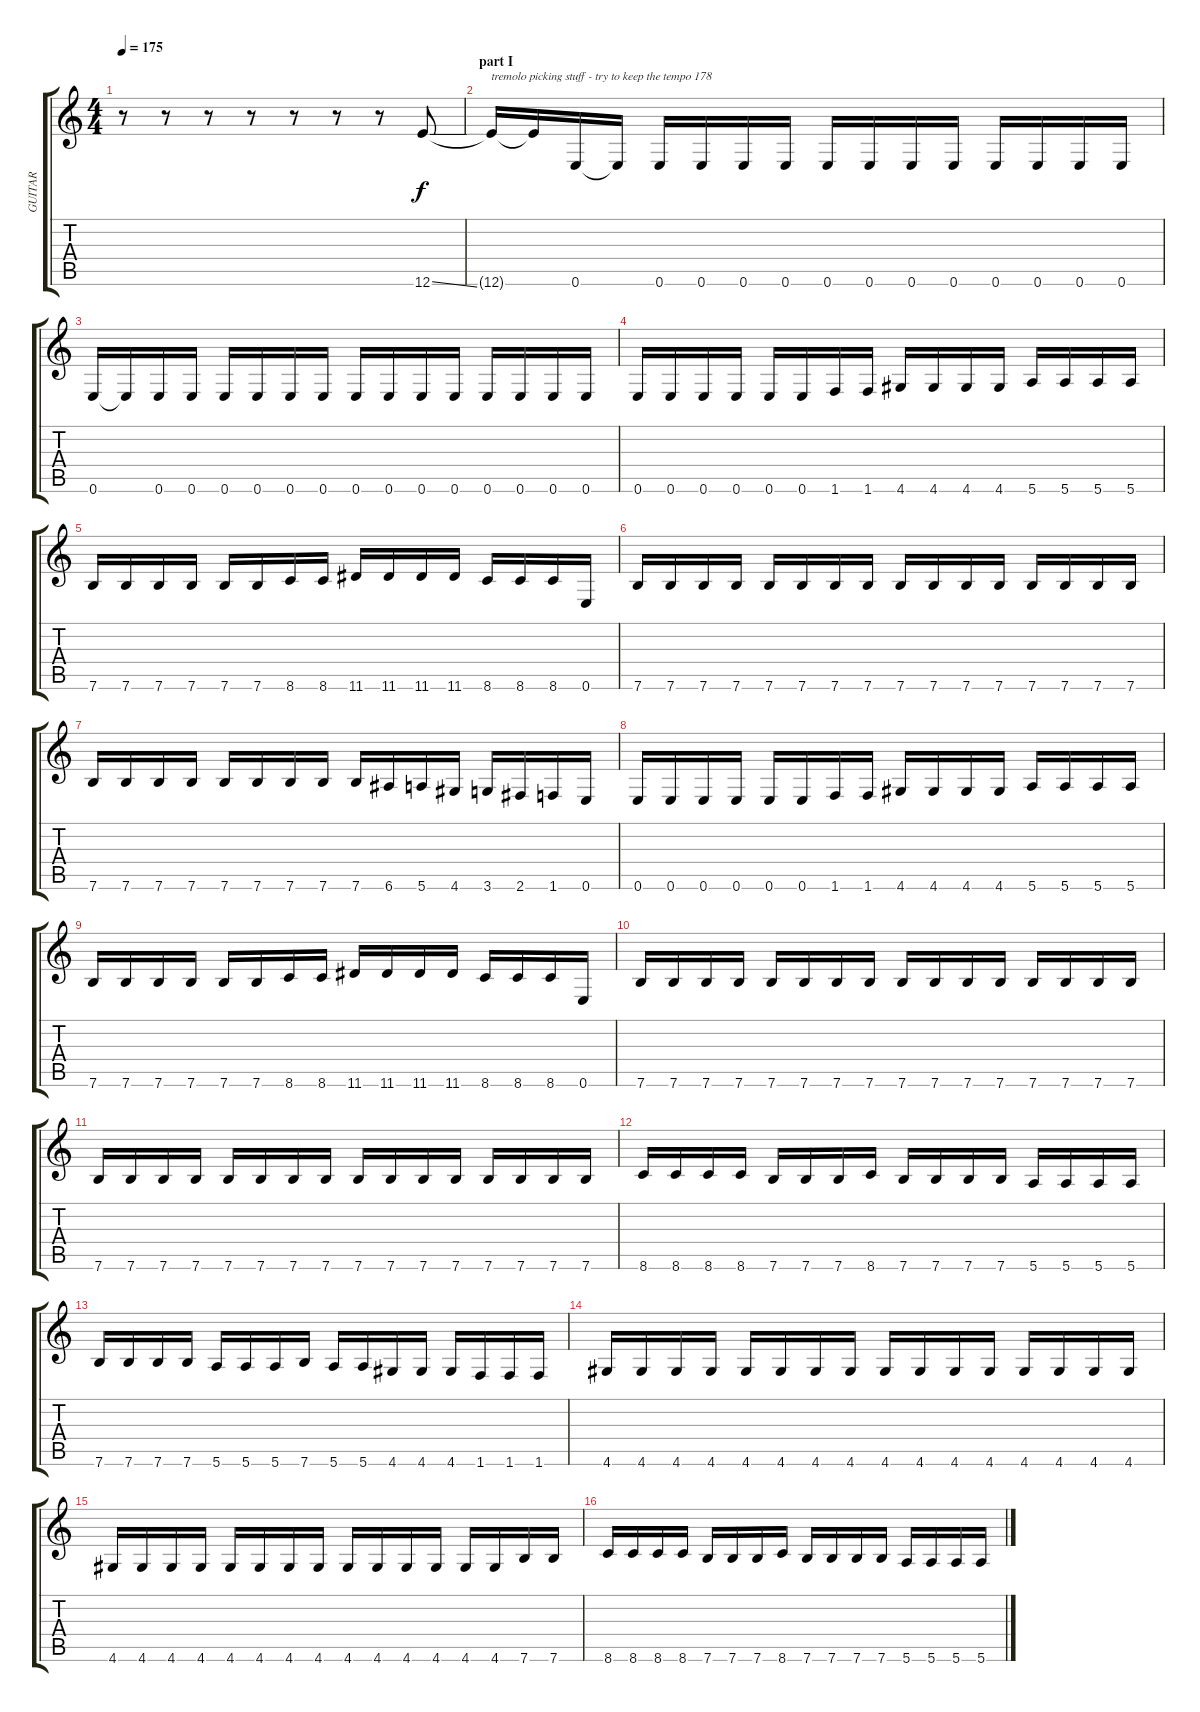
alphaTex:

\track ("GUITAR" "GUITAR") {instrument electricguitarclean}
\staff {score tabs}
\tuning (E4 B3 G3 D3 A2 E2) {hide}
\ts (4 4)
\tempo 175
\clef g2
\ks c
r.8{dy f instrument electricguitarclean} r.8 r.8 r.8 r.8 r.8 r.8 12.6{ss}.8 |
\section ("" "part I")
12.6{t}.16{txt "tremolo picking stuff - try to keep the tempo 178"} 12.6{t}.16 0.6.16 0.6{t}.16 0.6.16 0.6.16 0.6.16 0.6.16 0.6.16 0.6.16 0.6.16 0.6.16 0.6.16 0.6.16 0.6.16 0.6.16 |
0.6.16 0.6{t}.16 0.6.16 0.6.16 0.6.16 0.6.16 0.6.16 0.6.16 0.6.16 0.6.16 0.6.16 0.6.16 0.6.16 0.6.16 0.6.16 0.6.16 |
0.6.16 0.6.16 0.6.16 0.6.16 0.6.16 0.6.16 1.6.16 1.6.16 4.6.16 4.6.16 4.6.16 4.6.16 5.6.16 5.6.16 5.6.16 5.6.16 |
7.6.16 7.6.16 7.6.16 7.6.16 7.6.16 7.6.16 8.6.16 8.6.16 11.6.16 11.6.16 11.6.16 11.6.16 8.6.16 8.6.16 8.6.16 0.6.16 |
7.6.16 7.6.16 7.6.16 7.6.16 7.6.16 7.6.16 7.6.16 7.6.16 7.6.16 7.6.16 7.6.16 7.6.16 7.6.16 7.6.16 7.6.16 7.6.16 |
7.6.16 7.6.16 7.6.16 7.6.16 7.6.16 7.6.16 7.6.16 7.6.16 7.6.16 6.6.16 5.6.16 4.6.16 3.6.16 2.6.16 1.6.16 0.6.16 |
0.6.16 0.6.16 0.6.16 0.6.16 0.6.16 0.6.16 1.6.16 1.6.16 4.6.16 4.6.16 4.6.16 4.6.16 5.6.16 5.6.16 5.6.16 5.6.16 |
7.6.16 7.6.16 7.6.16 7.6.16 7.6.16 7.6.16 8.6.16 8.6.16 11.6.16 11.6.16 11.6.16 11.6.16 8.6.16 8.6.16 8.6.16 0.6.16 |
7.6.16 7.6.16 7.6.16 7.6.16 7.6.16 7.6.16 7.6.16 7.6.16 7.6.16 7.6.16 7.6.16 7.6.16 7.6.16 7.6.16 7.6.16 7.6.16 |
7.6.16 7.6.16 7.6.16 7.6.16 7.6.16 7.6.16 7.6.16 7.6.16 7.6.16 7.6.16 7.6.16 7.6.16 7.6.16 7.6.16 7.6.16 7.6.16 |
8.6.16 8.6.16 8.6.16 8.6.16 7.6.16 7.6.16 7.6.16 8.6.16 7.6.16 7.6.16 7.6.16 7.6.16 5.6.16 5.6.16 5.6.16 5.6.16 |
7.6.16 7.6.16 7.6.16 7.6.16 5.6.16 5.6.16 5.6.16 7.6.16 5.6.16 5.6.16 4.6.16 4.6.16 4.6.16 1.6.16 1.6.16 1.6.16 |
4.6.16 4.6.16 4.6.16 4.6.16 4.6.16 4.6.16 4.6.16 4.6.16 4.6.16 4.6.16 4.6.16 4.6.16 4.6.16 4.6.16 4.6.16 4.6.16 |
4.6.16 4.6.16 4.6.16 4.6.16 4.6.16 4.6.16 4.6.16 4.6.16 4.6.16 4.6.16 4.6.16 4.6.16 4.6.16 4.6.16 7.6.16 7.6.16 |
8.6.16 8.6.16 8.6.16 8.6.16 7.6.16 7.6.16 7.6.16 8.6.16 7.6.16 7.6.16 7.6.16 7.6.16 5.6.16 5.6.16 5.6.16 5.6.16
